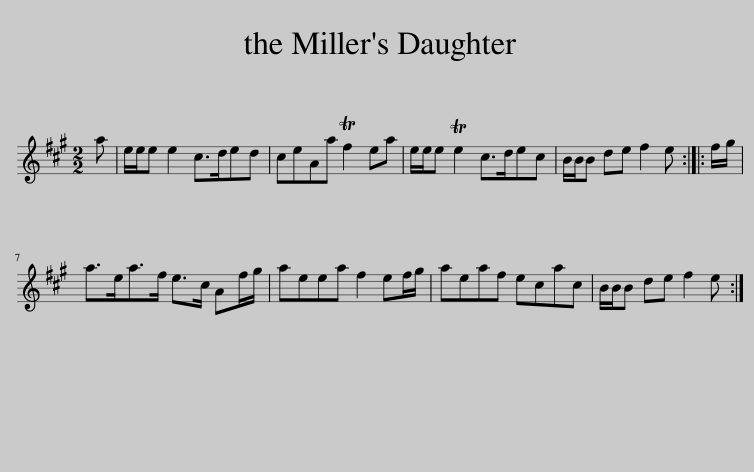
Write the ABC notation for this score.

X:1
L:1/8
M:2/2
I:linebreak $
K:A
V:1 treble
V:1
 a | e/e/e e2 c>ded | ceAa Tf2 ea | e/e/e Te2 c>dec | B/B/B de f2 e :: %5
 f/g/ |$ a>ea>f e>c Af/g/ | aeea f2 ef/g/ | aeaf ecac | B/B/B de f2 e :| %10
